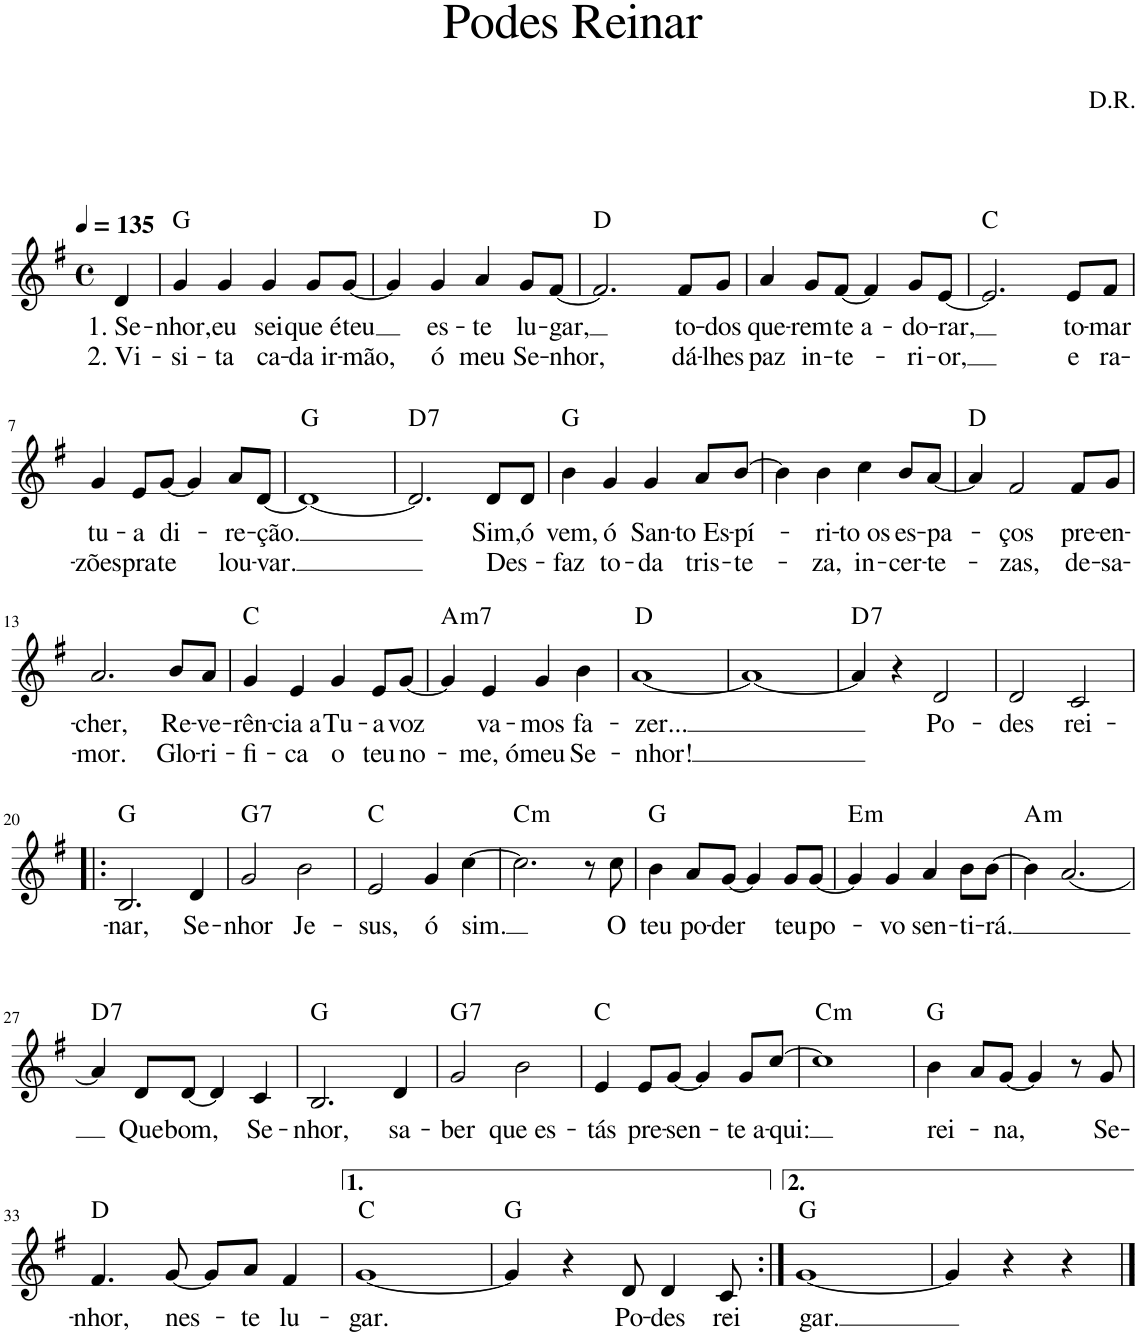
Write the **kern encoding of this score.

**kern	**text	**text	**harte
*part1	*part1	*part1	*part1
*staff1	*staff1	*staff1	*
*I"Voz	*	*	*
*I'Vo.	*	*	*
*clefG2	*	*	*
*k[f#]	*	*	*
*M4/4	*	*	*
*met(c)	*	*	*
*MM135	*	*	*
=1	=1	=1	=1
!	!LO:LY:b	!LO:LY:b	!
4d/	1. Se-	2. Vi-	.
=2	=2	=2	=2
!	!LO:LY:b	!LO:LY:b	!
4g/	-nhor,	-si-	G:maj
!	!LO:LY:b	!LO:LY:b	!
4g/	eu	-ta	.
!	!LO:LY:b	!LO:LY:b	!
4g/	sei	ca-	.
!	!LO:LY:b	!LO:LY:b	!
8g/L	que é	-da ir-	.
!	!LO:LY:b	!LO:LY:b	!
[8g/J	teu	-mão,	.
=3	=3	=3	=3
4g/]	.	.	.
!	!LO:LY:b	!LO:LY:b	!
4g/	es-	ó	.
!	!LO:LY:b	!LO:LY:b	!
4a/	-te	meu	.
!	!LO:LY:b	!LO:LY:b	!
8g/L	lu-	Se-	.
!	!LO:LY:b	!LO:LY:b	!
[8f#/J	-gar,	-nhor,	.
=4	=4	=4	=4
2.f#/]	.	.	D:maj
!	!LO:LY:b	!LO:LY:b	!
8f#/L	-to-	dá-	.
!	!LO:LY:b	!LO:LY:b	!
8g/J	-dos	-lhes	.
=5	=5	=5	=5
!	!LO:LY:b	!LO:LY:b	!
4a/	que-	paz	.
!	!LO:LY:b	!LO:LY:b	!
8g/L	-rem	in-	.
!	!LO:LY:b	!LO:LY:b	!
[8f#/J	te a-	-te-	.
4f#/]	.	.	.
!	!LO:LY:b	!LO:LY:b	!
8g/L	-do-	-ri-	.
!	!LO:LY:b	!LO:LY:b	!
[8e/J	-rar,	-or,	.
=6	=6	=6	=6
2.e/]	.	.	C:maj
!	!LO:LY:b	!LO:LY:b	!
8e/L	to-	e	.
!	!LO:LY:b	!LO:LY:b	!
8f#/J	-mar	ra-	.
!!LO:LB:g=z
=7	=7	=7	=7
!	!LO:LY:b	!LO:LY:b	!
4g/	tu-	-zões	.
!	!LO:LY:b	!LO:LY:b	!
8e/L	-a	pra	.
!	!LO:LY:b	!LO:LY:b	!
[8g/J	di-	te	.
4g/]	.	.	.
!	!LO:LY:b	!LO:LY:b	!
8a/L	-re-	lou-	.
!	!LO:LY:b	!LO:LY:b	!
[8d/J	-ção.	-var.	.
=8	=8	=8	=8
1d_	.	.	G:maj
=9	=9	=9	=9
!	!	!	!LO:H:kt=7
2.d/]	.	.	D:7
!	!LO:LY:b	!LO:LY:b	!
8d/L	Sim,	Des-	.
!	!LO:LY:b	!	!
8d/J	ó	.	.
=10	=10	=10	=10
!	!LO:LY:b	!LO:LY:b	!
4b\	vem,	-faz	G:maj
!	!LO:LY:b	!LO:LY:b	!
4g/	ó	to-	.
!	!LO:LY:b	!LO:LY:b	!
4g/	San-	-da	.
!	!LO:LY:b	!LO:LY:b	!
8a/L	-to Es-	tris-	.
!	!LO:LY:b	!LO:LY:b	!
[8b/J	-pí-	-te-	.
=11	=11	=11	=11
4b\]	.	.	.
!	!LO:LY:b	!LO:LY:b	!
4b\	-ri-	-za,	.
!	!LO:LY:b	!LO:LY:b	!
4cc\	-to os	in-	.
!	!LO:LY:b	!LO:LY:b	!
8b/L	es-	-cer-	.
!	!LO:LY:b	!LO:LY:b	!
[8a/J	-pa-	-te-	.
=12	=12	=12	=12
4a/]	.	.	D:maj
!	!LO:LY:b	!LO:LY:b	!
2f#/	-ços	-zas,	.
!	!LO:LY:b	!LO:LY:b	!
8f#/L	pre-	de-	.
!	!LO:LY:b	!LO:LY:b	!
8g/J	-en-	-sa-	.
!!LO:LB:g=z
=13	=13	=13	=13
!	!LO:LY:b	!LO:LY:b	!
2.a/	-cher,	-mor.	.
!	!LO:LY:b	!LO:LY:b	!
8b/L	Re-	Glo-	.
!	!LO:LY:b	!LO:LY:b	!
8a/J	-ve-	-ri-	.
=14	=14	=14	=14
!	!LO:LY:b	!LO:LY:b	!
4g/	-rên-	-fi-	C:maj
!	!LO:LY:b	!LO:LY:b	!
4e/	-cia a	-ca	.
!	!LO:LY:b	!LO:LY:b	!
4g/	Tu-	o	.
!	!LO:LY:b	!LO:LY:b	!
8e/L	-a	teu	.
!	!LO:LY:b	!LO:LY:b	!
[8g/J	voz	no-	.
=15	=15	=15	=15
!	!	!	!LO:H:kt=m7
4g/]	.	.	A:min7
!	!LO:LY:b	!LO:LY:b	!
4e/	va-	-me, ó	.
!	!LO:LY:b	!LO:LY:b	!
4g/	-mos	meu	.
!	!LO:LY:b	!LO:LY:b	!
4b\	fa-	Se-	.
=16	=16	=16	=16
!	!LO:LY:b	!LO:LY:b	!
[1a	-zer...	-nhor!	D:maj
=17	=17	=17	=17
1a_	.	.	.
=18	=18	=18	=18
!	!	!	!LO:H:kt=7
4a/]	.	.	D:7
4r	.	.	.
!	!LO:LY:b	!	!
2d/	Po-	.	.
=19	=19	=19	=19
!	!LO:LY:b	!	!
2d/	-des	.	.
!	!LO:LY:b	!	!
2c/	rei-	.	.
!!LO:LB:g=z
=20!|:	=20!|:	=20!|:	=20!|:
!	!LO:LY:b	!	!
2.B/	-nar,	.	G:maj
!	!LO:LY:b	!	!
4d/	Se-	.	.
=21	=21	=21	=21
!	!LO:LY:b	!	!LO:H:kt=7
2g/	-nhor	.	G:7
!	!LO:LY:b	!	!
2b\	Je-	.	.
=22	=22	=22	=22
!	!LO:LY:b	!	!
2e/	-sus,	.	C:maj
!	!LO:LY:b	!	!
4g/	ó	.	.
!	!LO:LY:b	!	!
[4cc\	sim.	.	.
=23	=23	=23	=23
!	!	!	!LO:H:kt=m
2.cc\]	.	.	C:min
8r	.	.	.
!	!LO:LY:b	!	!
8cc\	O	.	.
=24	=24	=24	=24
!	!LO:LY:b	!	!
4b\	teu	.	G:maj
!	!LO:LY:b	!	!
8a/L	po-	.	.
!	!LO:LY:b	!	!
[8g/J	-der	.	.
4g/]	.	.	.
!	!LO:LY:b	!	!
8g/L	teu	.	.
!	!LO:LY:b	!	!
[8g/J	po-	.	.
=25	=25	=25	=25
!	!	!	!LO:H:kt=m
4g/]	.	.	E:min
!	!LO:LY:b	!	!
4g/	-vo	.	.
!	!LO:LY:b	!	!
4a/	sen-	.	.
!	!LO:LY:b	!	!
8b\L	-ti-	.	.
!	!LO:LY:b	!	!
[8b\J	-rá.	.	.
=26	=26	=26	=26
!	!	!	!LO:H:kt=m
4b\]	.	.	A:min
[2.a/	.	.	.
!!LO:LB:g=z
=27	=27	=27	=27
!	!	!	!LO:H:kt=7
4a/]	.	.	D:7
!	!LO:LY:b	!	!
8d/L	Que	.	.
!	!LO:LY:b	!	!
[8d/J	bom,	.	.
4d/]	.	.	.
!	!LO:LY:b	!	!
4c/	Se-	.	.
=28	=28	=28	=28
!	!LO:LY:b	!	!
2.B/	-nhor,	.	G:maj
!	!LO:LY:b	!	!
4d/	sa-	.	.
=29	=29	=29	=29
!	!LO:LY:b	!	!LO:H:kt=7
2g/	-ber	.	G:7
!	!LO:LY:b	!	!
2b\	que es-	.	.
=30	=30	=30	=30
!	!LO:LY:b	!	!
4e/	-tás	.	C:maj
!	!LO:LY:b	!	!
8e/L	pre-	.	.
!	!LO:LY:b	!	!
[8g/J	-sen-	.	.
4g/]	.	.	.
!	!LO:LY:b	!	!
8g/L	-te a-	.	.
!	!LO:LY:b	!	!
[8cc/J	-qui:	.	.
=31	=31	=31	=31
!	!	!	!LO:H:kt=m
1cc]	.	.	C:min
=32	=32	=32	=32
!	!LO:LY:b	!	!
4b\	rei-	.	G:maj
8a/L	.	.	.
!	!LO:LY:b	!	!
[8g/J	-na,	.	.
4g/]	.	.	.
8r	.	.	.
!	!LO:LY:b	!	!
8g/	Se-	.	.
!!LO:LB:g=z
=33	=33	=33	=33
!	!LO:LY:b	!	!
4.f#/	-nhor,	.	D:maj
!	!LO:LY:b	!	!
[8g/	nes-	.	.
8g/L]	.	.	.
!	!LO:LY:b	!	!
8a/J	-te	.	.
!	!LO:LY:b	!	!
4f#/	lu-	.	.
=34	=34	=34	=34
!	!LO:LY:b	!	!
[1g	-gar.	.	C:maj
=35	=35	=35	=35
4g/]	.	.	G:maj
4r	.	.	.
!	!LO:LY:b	!	!
8d/	Po-	.	.
!	!LO:LY:b	!	!
4d/	-des	.	.
!	!LO:LY:b	!	!
8c/	rei-	.	.
=36:|!	=36:|!	=36:|!	=36:|!
!	!LO:LY:b	!	!
[1g	-gar.	.	G:maj
=37	=37	=37	=37
4g/]	.	.	.
4r	.	.	.
4r	.	.	.
==	==	==	==
*-	*-	*-	*-
